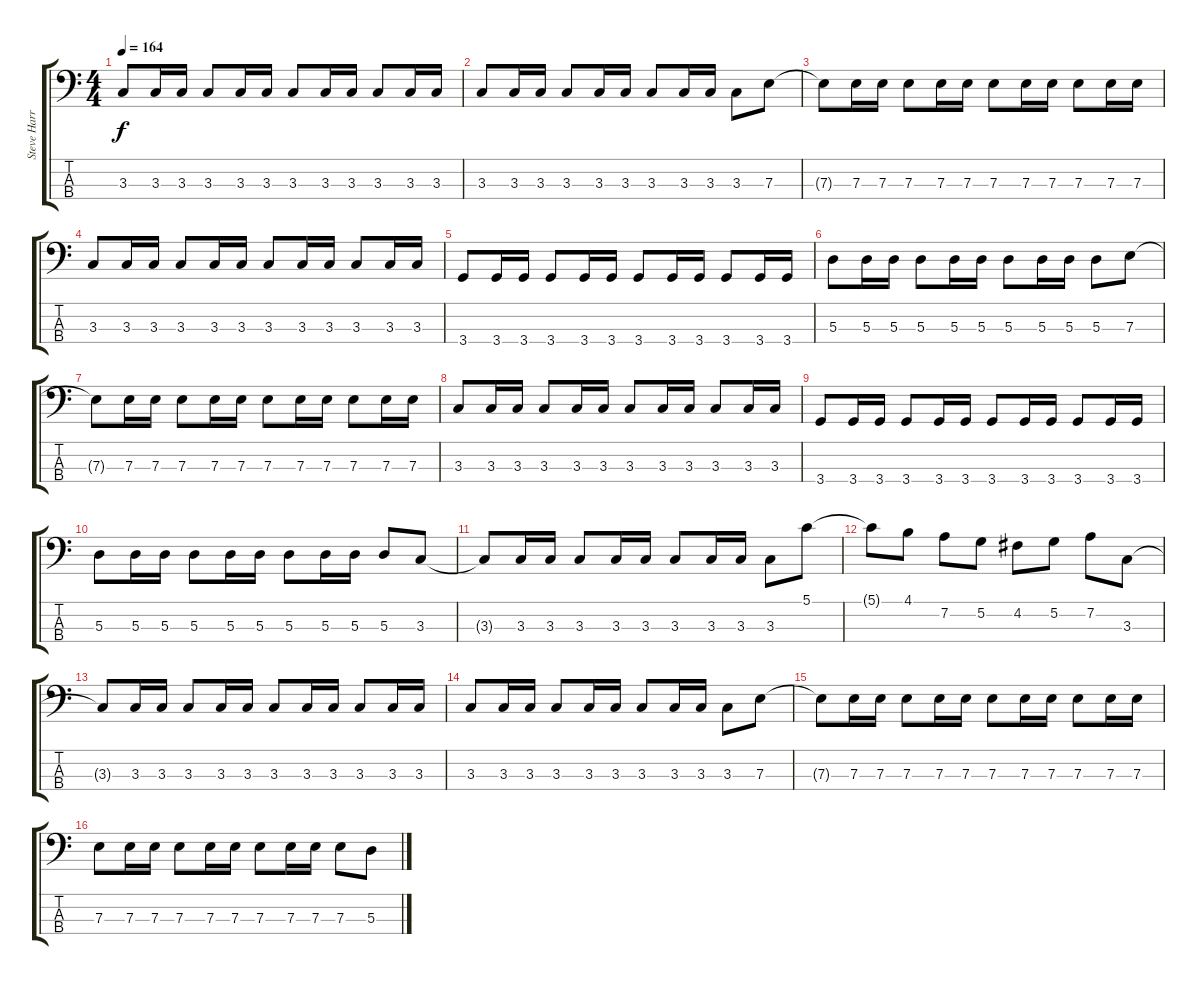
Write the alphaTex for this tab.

\track ("Steve Harris (Bass)" "Steve Harr") {instrument electricbasspick}
\staff {score tabs}
\tuning (G2 D2 A1 E1) {hide}
\ts (4 4)
\tempo 164
\clef f4
\ks c
3.3.8{dy f} 3.3.16 3.3.16 3.3.8 3.3.16 3.3.16 3.3.8 3.3.16 3.3.16 3.3.8 3.3.16 3.3.16 |
3.3.8 3.3.16 3.3.16 3.3.8 3.3.16 3.3.16 3.3.8 3.3.16 3.3.16 3.3.8 7.3.8 |
7.3{t}.8 7.3.16 7.3.16 7.3.8 7.3.16 7.3.16 7.3.8 7.3.16 7.3.16 7.3.8 7.3.16 7.3.16 |
3.3.8 3.3.16 3.3.16 3.3.8 3.3.16 3.3.16 3.3.8 3.3.16 3.3.16 3.3.8 3.3.16 3.3.16 |
3.4.8 3.4.16 3.4.16 3.4.8 3.4.16 3.4.16 3.4.8 3.4.16 3.4.16 3.4.8 3.4.16 3.4.16 |
5.3.8 5.3.16 5.3.16 5.3.8 5.3.16 5.3.16 5.3.8 5.3.16 5.3.16 5.3.8 7.3.8 |
7.3{t}.8 7.3.16 7.3.16 7.3.8 7.3.16 7.3.16 7.3.8 7.3.16 7.3.16 7.3.8 7.3.16 7.3.16 |
3.3.8 3.3.16 3.3.16 3.3.8 3.3.16 3.3.16 3.3.8 3.3.16 3.3.16 3.3.8 3.3.16 3.3.16 |
3.4.8 3.4.16 3.4.16 3.4.8 3.4.16 3.4.16 3.4.8 3.4.16 3.4.16 3.4.8 3.4.16 3.4.16 |
5.3.8 5.3.16 5.3.16 5.3.8 5.3.16 5.3.16 5.3.8 5.3.16 5.3.16 5.3.8 3.3.8 |
3.3{t}.8 3.3.16 3.3.16 3.3.8 3.3.16 3.3.16 3.3.8 3.3.16 3.3.16 3.3.8 5.1.8 |
5.1{t}.8 4.1.8 7.2.8 5.2.8 4.2.8 5.2.8 7.2.8 3.3.8 |
3.3{t}.8 3.3.16 3.3.16 3.3.8 3.3.16 3.3.16 3.3.8 3.3.16 3.3.16 3.3.8 3.3.16 3.3.16 |
3.3.8 3.3.16 3.3.16 3.3.8 3.3.16 3.3.16 3.3.8 3.3.16 3.3.16 3.3.8 7.3.8 |
7.3{t}.8 7.3.16 7.3.16 7.3.8 7.3.16 7.3.16 7.3.8 7.3.16 7.3.16 7.3.8 7.3.16 7.3.16 |
7.3.8 7.3.16 7.3.16 7.3.8 7.3.16 7.3.16 7.3.8 7.3.16 7.3.16 7.3.8 5.3.8
